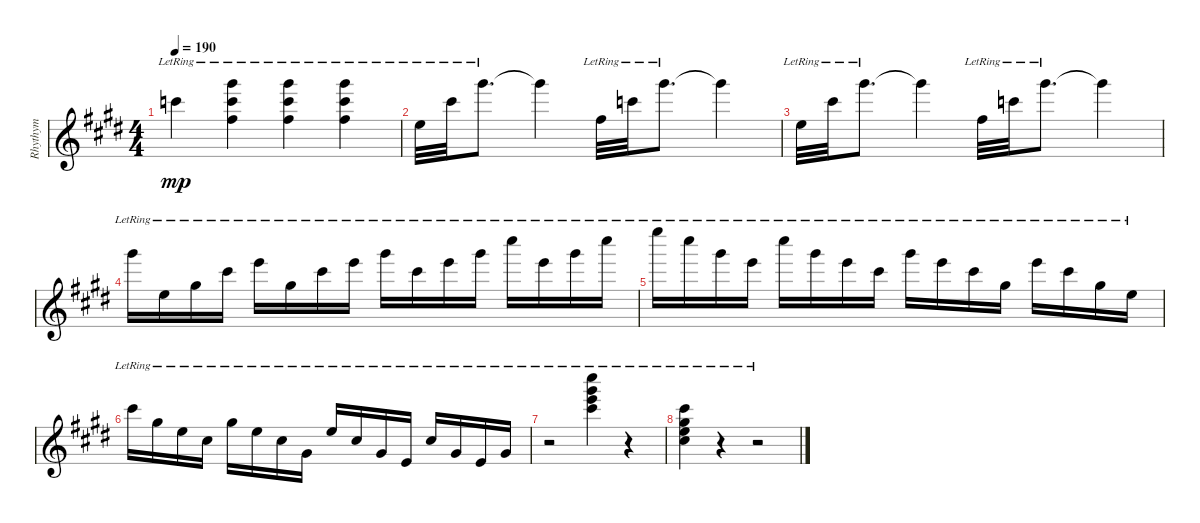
\track ("Rhythym" "Rhythym") {instrument acousticguitarnylon}
\staff {score}
\tuning (E4 B3 G3 D3 A2 E2) {hide}
\ts (4 4)
\tempo 190
\clef g2
\ks c#minor
13.2{lr}.4{dy mp} (16.1{lr} 17.3{lr} 16.4{lr}).4 (16.1{lr} 17.3{lr} 16.4{lr}).4 (16.1{lr} 17.3{lr} 16.4{lr}).4 |
14.4{lr}.32 14.2{lr}.32 16.1{lr}.8{d} 16.1{t}.4 16.4{lr}.32 17.3{lr}.32 16.1{lr}.8{d} 16.1{t}.4 |
14.4{lr}.32 14.2{lr}.32 16.1{lr}.8{d} 16.1{t}.4 16.4{lr}.32 17.3{lr}.32 16.1{lr}.8{d} 16.1{t}.4 |
16.1{lr}.16 14.4{lr}.16 13.3{lr}.16 14.2{lr}.16 12.1{lr}.16 13.3{lr}.16 14.2{lr}.16 12.1{lr}.16 16.1{lr}.16 14.2{lr}.16 12.1{lr}.16 16.1{lr}.16 21.1{lr}.16 21.3{lr}.16 21.2{lr}.16 21.1{lr}.16 |
24.1{lr}.16 21.1{lr}.16 21.2{lr}.16 21.3{lr}.16 21.1{lr}.16 21.2{lr}.16 21.3{lr}.16 18.3{lr}.16 16.1{lr}.16 17.2{lr}.16 18.3{lr}.16 18.4{lr}.16 17.2{lr}.16 18.3{lr}.16 18.4{lr}.16 19.5{lr}.16 |
18.3{lr}.16 18.4{lr}.16 19.5{lr}.16 16.5{lr}.16 18.4{lr}.16 19.5{lr}.16 16.5{lr}.16 16.6{lr}.16 14.4{lr}.16 16.5{lr}.16 16.6{lr}.16 12.6{lr}.16 16.5{lr}.16 16.6{lr}.16 12.6{lr}.16 16.6{lr}.16 |
r.2 (21.1{lr} 21.2{lr} 21.3{lr} 23.4{lr}).4 r.4 |
(0.1{lr} 23.4{lr} 23.5{lr} 21.6{lr}).4 r.4 r.2
